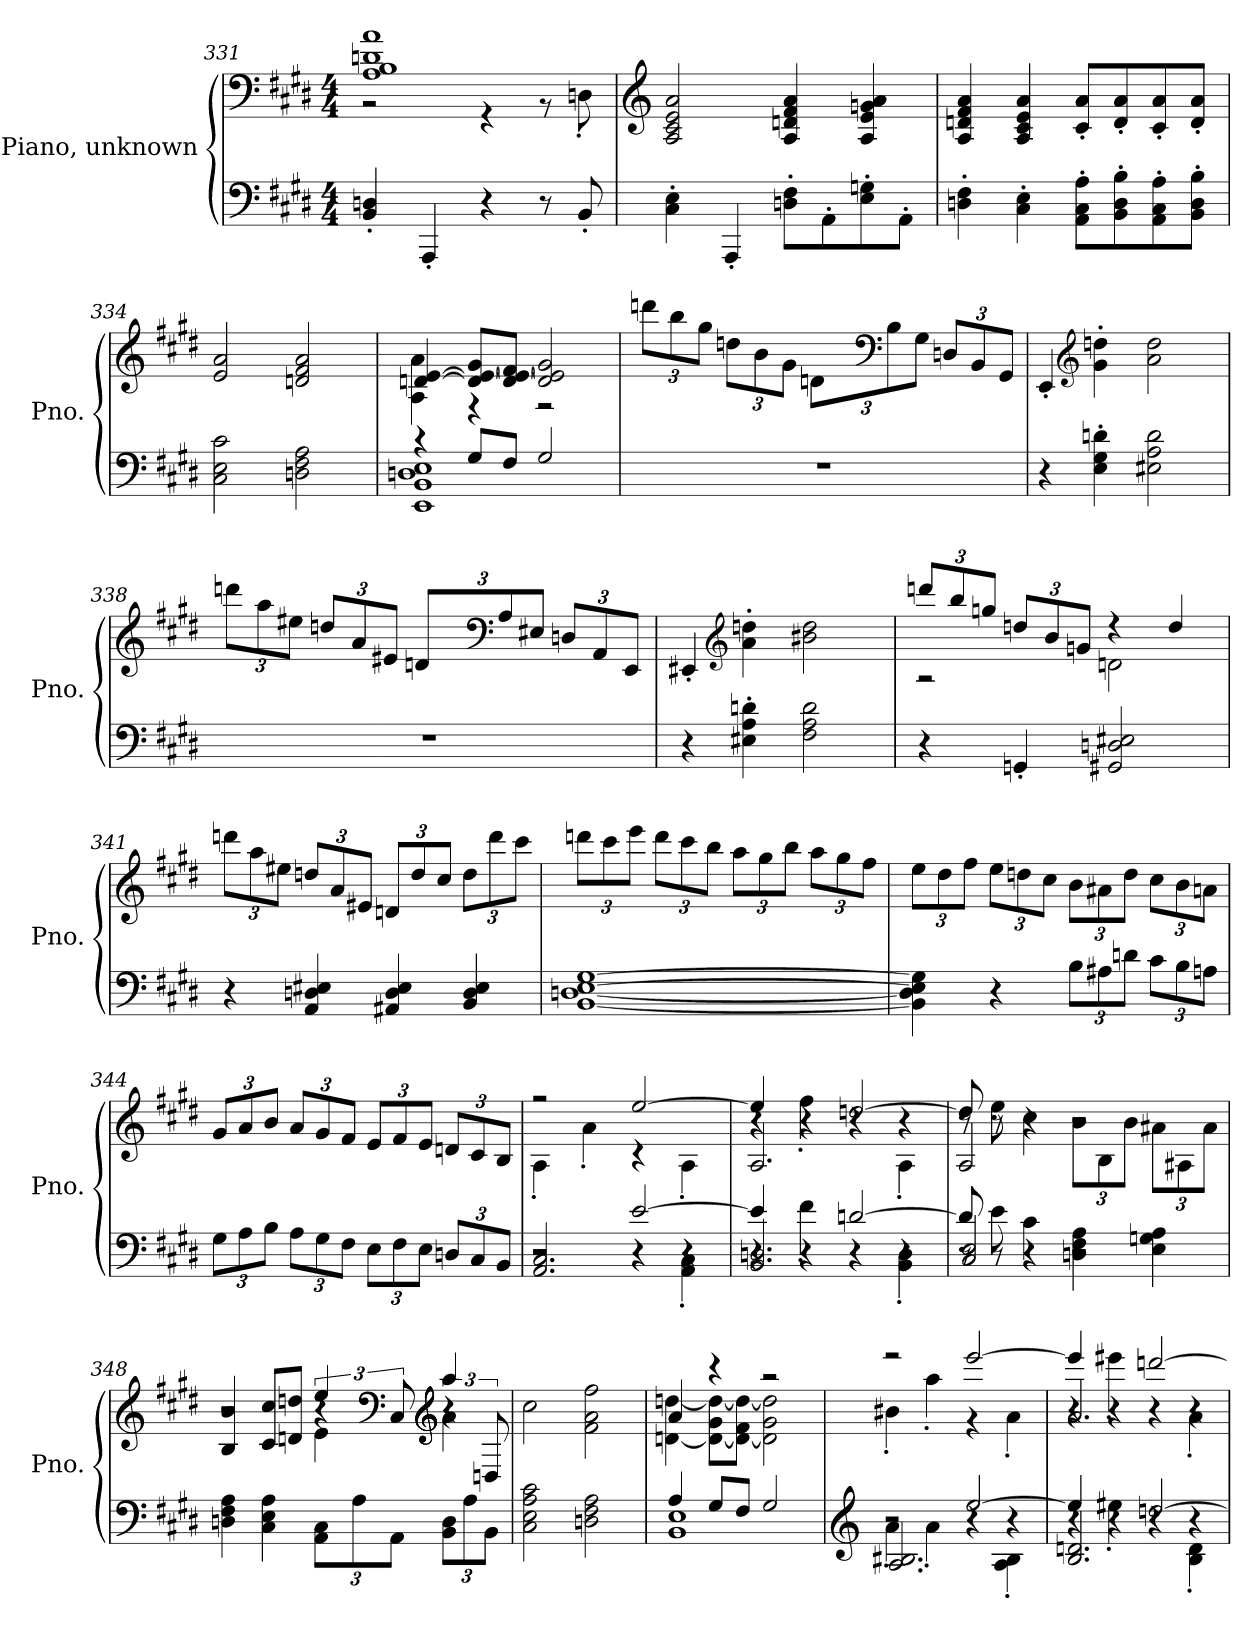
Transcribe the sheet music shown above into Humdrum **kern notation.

**kern	**kern
*part1	*part1
*staff2	*staff1
*I"Piano, unknown	*
*I'Pno.	*
*clefF4	*clefF4
*k[f#c#g#d#]	*k[f#c#g#d#]
*M4/4	*M4/4
=331	=331
*	*^
4BB/' 4Dn/'	1A 1B 1dn 1a	2r
4AAA'/	.	.
4r	.	4r
8r	.	8r
8BB'/	.	8Dn'\
*	*v	*v
=332	=332
*	*clefG2
4C#\' 4E\'	2A/ 2c#/ 2e/ 2a/
4AAA'/	.
8Dn\' 8F#\'L	4A/ 4dn/ 4f#/ 4a/
8AA'\	.
8E\' 8Gn\'	4A/ 4e/ 4gn/ 4a/
8AA'\J	.
!!LO:LB:g=z
=333	=333
4Dn\' 4F#\'	4A/ 4dn/ 4f#/ 4a/
4C#\' 4E\'	4A/ 4c#/ 4e/ 4a/
8AA\' 8C#\' 8A\'L	8c#/' 8a/'L
8BB\' 8D\' 8B\'	8d/' 8a/'
8AA\' 8C#\' 8A\'	8c#/' 8a/'
8BB\' 8D\' 8B\'J	8d/' 8a/'J
=334	=334
2C#\ 2E\ 2c#\	2e/ 2a/
2Dn\ 2F#\ 2A\	2dn/ 2f#/ 2a/
=335	=335
*^	*^
4r	1EE 1BB 1Dn 1E	[4dn/ [4e/	4A\ 4a\
8G#/L	.	8d/_ 8e/_ 8g#/L	4r
8F#/J	.	8d/_ 8e/_ 8f#/J	.
2G#/	.	2d/] 2e/] 2g#/	2r
*v	*v	*	*
*	*v	*v
=336	=336
*	*Xbrackettup
1r	12dddn\L
.	12bb\
.	12gg#\J
.	12ddn\L
.	12b\
.	12g#\J
.	12dn\L
*	*clefF4
.	12B\
.	12G#\J
.	12Dn/L
.	12BB/
.	12GG#/J
!!LO:LB:g=z
=337	=337
4r	4EE'/
*	*clefG2
4E\' 4G#\' 4dn\'	4g#\' 4ddn\'
2E#X\ 2A\ 2d\	2a\ 2dd\
=338	=338
1r	12dddn\L
.	12aa\
.	12ee#X\J
.	12ddn/L
.	12a/
.	12e#X/J
.	12dn/L
*	*clefF4
.	12A/
.	12E#X/J
.	12Dn/L
.	12AA/
.	12EE/J
=339	=339
4r	4EE#X'/
*	*clefG2
4E#X\' 4A\' 4dn\'	4a\' 4ddn\'
2F#\ 2A\ 2d\	2b#X\ 2dd\
!!LO:LB:g=z
=340	=340
*	*^
4r	12dddn/L	2r
.	12bb/	.
.	12ggn/J	.
4GGn'/	12ddn/L	.
.	12b/	.
.	12gn/J	.
2GG#X/ 2Dn/ 2E#X/	4r	2dn\
.	4dd/	.
*	*v	*v
=341	=341
4r	12dddn\L
.	12aa\
.	12ee#X\J
4AA/ 4Dn/ 4E#X/	12ddn/L
.	12a/
.	12e#X/J
4AA#X/ 4D/ 4E#/	12dn/L
.	12dd/
.	12cc#/J
4BB/ 4D/ 4E#/	12dd\L
.	12ddd\
.	12ccc#\J
!!LO:PB:g=z
=342	=342
[1BB [1Dn [1E [1G#	12dddn\L
.	12ccc#\
.	12eee\J
.	12ddd\L
.	12ccc#\
.	12bb\J
.	12aa\L
.	12gg#\
.	12bb\J
.	12aa\L
.	12gg#\
.	12ff#\J
=343	=343
4BB\] 4D\] 4E\] 4G#\]	12ee\L
.	12dd#\
.	12ff#\J
4r	12ee\L
.	12ddn\
.	12cc#\J
*Xbrackettup	*
12B\L	12b\L
12A#X\	12a#X\
12dn\J	12dd\J
12c#\L	12cc#\L
12B\	12b\
12An\J	12an\J
!!LO:LB:g=z
=344	=344
12G#\L	12g#/L
12A\	12a/
12B\J	12b/J
12A\L	12a/L
12G#\	12g#/
12F#\J	12f#/J
12E\L	12e/L
12F#\	12f#/
12E\J	12e/J
12Dn/L	12dn/L
12C#/	12c#/
12BB/J	12B/J
=345	=345
*^	*^
*	*^	*	*
2r	2r	2.AA/ 2.C#/	2r	4A'\
.	.	.	.	4a'\
[2e/	4r	.	[2ee/	4r
.	4AA\' 4C#\'	4r	.	4A'\
=346	=346	=346	=346	=346
*	*	*	*	*^
4e/]	4r	2.BB/ 2.Dn/	4ee/]	4r	2.A/
4r	4f#'\	.	4r	4ff#'\	.
[2dn/	4r	.	[2ddn/	4r	.
.	4BB\' 4D\'	4r	.	4A'\	4r
=347	=347	=347	=347	=347	=347
8d/]	8r	2C#/ 2E/	8dd/]	8r	2A/
8r	8e\	.	8r	8ee\	.
4r	4c#\	.	4r	4cc#\	.
2r	4Dn\ 4F#\ 4A\	2r	2r	12b\L	2r
.	.	.	.	12B\	.
.	.	.	.	12b\J	.
.	4E\ 4Gn\ 4A\	.	.	12a#X\L	.
.	.	.	.	12A#X\	.
.	.	.	.	12a#\J	.
*v	*v	*v	*	*	*
!!LO:LB:g=z	!!	!!
=348	=348	=348	=348
4Dn\ 4F#\ 4A\	2r	2r	4B/ 4b/
4C#\ 4E\ 4A\	.	.	8c#/ 8cc#/L
.	.	.	8dn/ 8ddn/J
*	*	*	*brackettup
12AA\ 12C#\L	4ee/	4e\	6r
12A\	.	.	.
*	*clefF4	*	*
12AA\J	.	.	12C#/
*	*clefG2	*	*
12BB\ 12D\L	4aa/	4a\	6r
12A\	.	.	.
12BB\J	.	.	12Dn/
*	*v	*v	*v
=349	=349
2C#\ 2E\ 2A\ 2c#\	2cc#\
2Dn\ 2F#\ 2A\	2f#\ 2a\ 2ff#\
=350	=350
*^	*^
4A/	1BB 1E	4a/	[4dn\ [4ddn\
8G#/L	.	4r	8d\_ 8g#\ 8dd\_L
8F#/J	.	.	8d\_ 8f#\ 8dd\_J
2G#/	.	2r	2d\] 2g#\ 2dd\]
*v	*v	*	*
=351	=351	=351
*clefG2	*	*
*^	*	*
*	*^	*	*
2r	4a'\	2.A/ 2.B#X/	2r	4b#X'\
.	4a'\	.	.	4aa'\
[2ee/	4r	.	[2eee/	4r
.	4A\' 4B#\'	4r	.	4a'\
!!LO:LB:g=z
=352	=352	=352	=352	=352
*	*	*	*	*^
4ee/]	4r	2.B/ 2.dn/	4eee/]	4r	2.a/
4r	4ee#X'\	.	4r	4eee#X'\	.
[2ddn/	4r	.	[2dddn/	4r	.
.	4B\' 4d\'	4r	.	4a'\	4r
*v	*v	*v	*	*	*
*	*v	*v	*v
=	=
*-	*-
